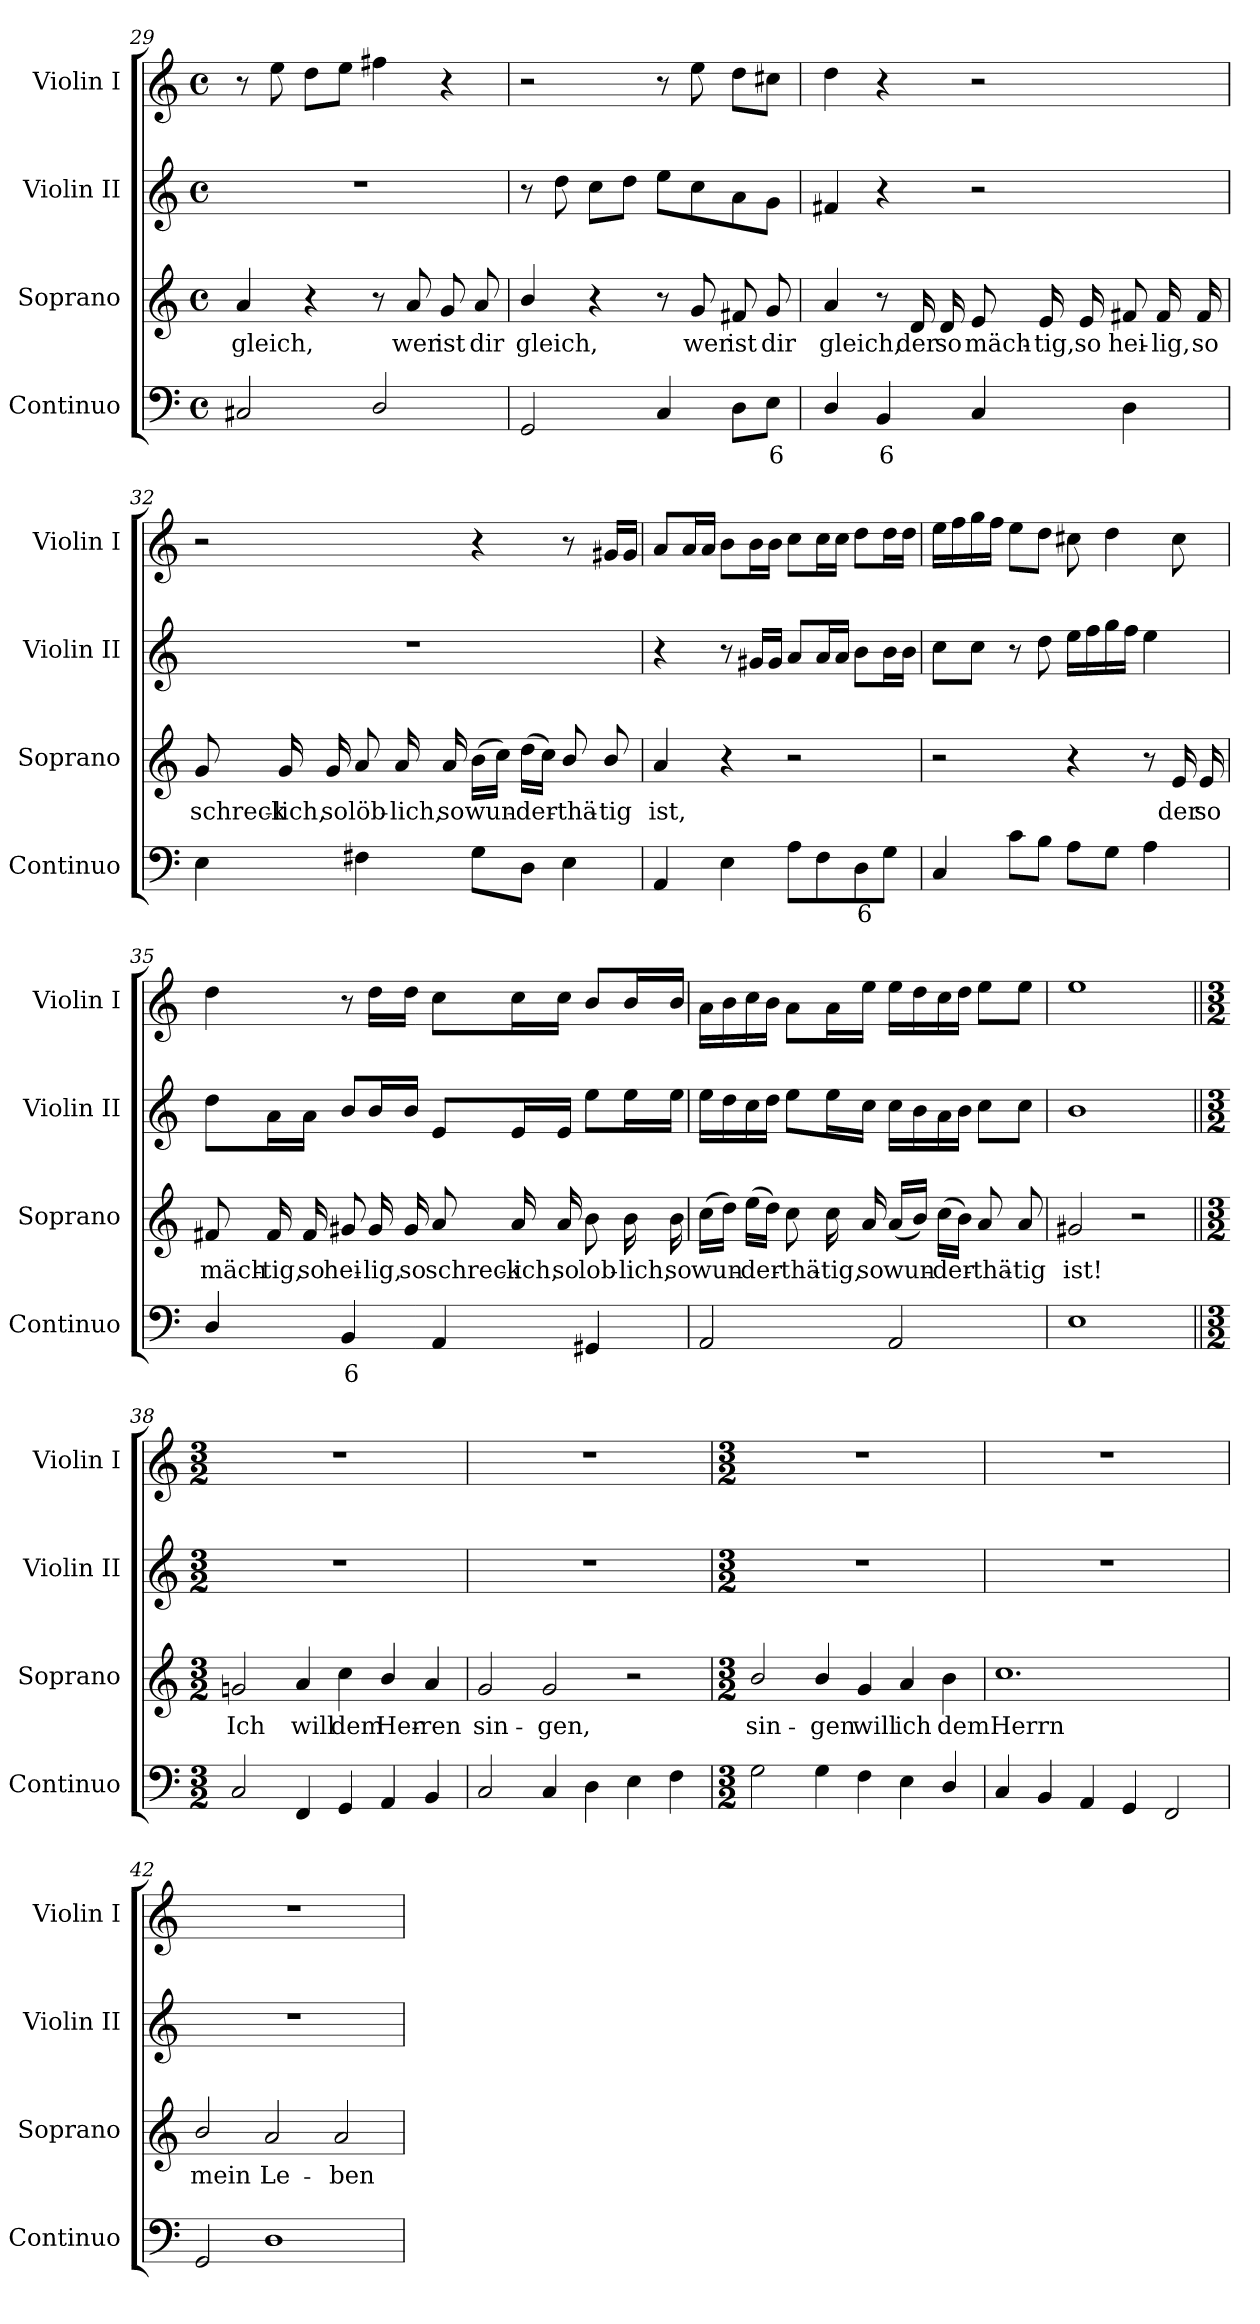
**kern	**text	**kern	**text	**kern	**kern
*part4	*part4	*part3	*part3	*part2	*part1
*staff4	*staff4	*staff3	*staff3	*staff2	*staff1
*I"Continuo	*	*I"Soprano	*	*I"Violin II	*I"Violin I
*I'Continuo	*	*I'Soprano	*	*I'Violin II	*I'Violin I
*clefF4	*	*clefG2	*	*clefG2	*clefG2
*k[]	*	*k[]	*	*k[]	*k[]
*C:	*	*C:	*	*C:	*C:
*M4/4	*	*M4/4	*	*M4/4	*M4/4
*met(c)	*	*met(c)	*	*met(c)	*met(c)
=29	=29	=29	=29	=29	=29
!	!	!	!LO:LY:b	!	!
2C#X	.	4a	gleich,	1r	8r
.	.	.	.	.	8ee
.	.	4r	.	.	8ddL
.	.	.	.	.	8eeJ
2D/	.	8r	.	.	4ff#X
!	!	!	!LO:LY:b	!	!
.	.	8a	wer	.	.
!	!	!	!LO:LY:b	!	!
.	.	8g	ist	.	4r
!	!	!	!LO:LY:b	!	!
.	.	8a	dir	.	.
=30	=30	=30	=30	=30	=30
!	!	!	!LO:LY:b	!	!
2GG	.	4b/	gleich,	8r	2r
.	.	.	.	8dd	.
.	.	4r	.	8ccL	.
.	.	.	.	8ddJ	.
4C	.	8r	.	8eeL	8r
!	!	!	!LO:LY:b	!	!
.	.	8g	wer	8cc	8ee
!	!	!	!LO:LY:b	!	!
8DL	.	8f#X	ist	8a	8ddL
!	!LO:LY:b	!	!LO:LY:b	!	!
8EJ	6	8g	dir	8gJ	8cc#XJ
!!LO:LB:g=z
=31	=31	=31	=31	=31	=31
!	!	!	!LO:LY:b	!	!
4D/	.	4a	gleich,	4f#X	4dd
!	!LO:LY:b	!	!	!	!
4BB	6	8r	.	4r	4r
!	!	!	!LO:LY:b	!	!
.	.	16d	der	.	.
!	!	!	!LO:LY:b	!	!
.	.	16d	so	.	.
!	!	!	!LO:LY:b	!	!
4C	.	8e	mäch-	2r	2r
!	!	!	!LO:LY:b	!	!
.	.	16e	-tig,	.	.
!	!	!	!LO:LY:b	!	!
.	.	16e	so	.	.
!	!	!	!LO:LY:b	!	!
4D	.	8f#X	hei-	.	.
!	!	!	!LO:LY:b	!	!
.	.	16f#	-lig,	.	.
!	!	!	!LO:LY:b	!	!
.	.	16f#	so	.	.
=32	=32	=32	=32	=32	=32
!	!	!	!LO:LY:b	!	!
4E	.	8g	schreck-	1r	2r
!	!	!	!LO:LY:b	!	!
.	.	16g	-lich,	.	.
!	!	!	!LO:LY:b	!	!
.	.	16g	so	.	.
!	!	!	!LO:LY:b	!	!
4F#X	.	8a	löb-	.	.
!	!	!	!LO:LY:b	!	!
.	.	16a	-lich,	.	.
!	!	!	!LO:LY:b	!	!
.	.	16a	so	.	.
!	!	!	!LO:LY:b	!	!
8GL	.	(>16bLL	wun-	.	4r
.	.	16ccJJ)	.	.	.
!	!	!	!LO:LY:b	!	!
8DJ	.	(>16ddLL	der-	.	.
.	.	16ccJJ)	.	.	.
!	!	!	!LO:LY:b	!	!
4E	.	8b/	thä-	.	8r
!	!	!	!LO:LY:b	!	!
.	.	8b/	-tig	.	16g#XLL
.	.	.	.	.	16g#JJ
!!LO:LB:g=z
=33	=33	=33	=33	=33	=33
!	!	!	!LO:LY:b	!	!
4AA	.	4a	ist,	4r	8aL
.	.	.	.	.	16aL
.	.	.	.	.	16aJJ
4E	.	4r	.	8r	8bL
.	.	.	.	16g#XLL	16bL
.	.	.	.	16g#JJ	16bJJ
8AL	.	2r	.	8aL	8ccL
8F	.	.	.	16aL	16ccL
.	.	.	.	16aJJ	16ccJJ
!	!LO:LY:b	!	!	!	!
8D	6	.	.	8bL	8ddL
8GJ	.	.	.	16bL	16ddL
.	.	.	.	16bJJ	16ddJJ
=34	=34	=34	=34	=34	=34
4C	.	2r	.	8ccL	16eeLL
.	.	.	.	.	16ff
.	.	.	.	8ccJ	16gg
.	.	.	.	.	16ffJJ
8cL	.	.	.	8r	8eeL
8BJ	.	.	.	8dd	8ddJ
8AL	.	4r	.	16eeLL	8cc#X
.	.	.	.	16ff	.
8GJ	.	.	.	16gg	4dd
.	.	.	.	16ffJJ	.
4A	.	8r	.	4ee	.
!	!	!	!LO:LY:b	!	!
.	.	16e	der	.	8cc#
!	!	!	!LO:LY:b	!	!
.	.	16e	so	.	.
=35	=35	=35	=35	=35	=35
!	!	!	!LO:LY:b	!	!
4D/	.	8f#X	mäch-	8ddL	4dd
!	!	!	!LO:LY:b	!	!
.	.	16f#	-tig,	16aL	.
!	!	!	!LO:LY:b	!	!
.	.	16f#	so	16aJJ	.
!	!LO:LY:b	!	!LO:LY:b	!	!
4BB	6	8g#X	hei-	8b/L	8r
!	!	!	!LO:LY:b	!	!
.	.	16g#	-lig,	16b/L	16ddLL
!	!	!	!LO:LY:b	!	!
.	.	16g#	so	16b/JJ	16ddJJ
!	!	!	!LO:LY:b	!	!
4AA	.	8a	schreck-	8eL	8ccL
!	!	!	!LO:LY:b	!	!
.	.	16a	-lich,	16eL	16ccL
!	!	!	!LO:LY:b	!	!
.	.	16a	so	16eJJ	16ccJJ
!	!	!	!LO:LY:b	!	!
4GG#X	.	8b	lob-	8eeL	8b/L
!	!	!	!LO:LY:b	!	!
.	.	16b	-lich,	16eeL	16b/L
!	!	!	!LO:LY:b	!	!
.	.	16b	so	16eeJJ	16b/JJ
!!LO:LB:g=z
=36	=36	=36	=36	=36	=36
!	!	!	!LO:LY:b	!	!
2AA	.	(>16ccLL	wun-	16eeLL	16aLL
.	.	16ddJJ)	.	16dd	16b
!	!	!	!LO:LY:b	!	!
.	.	(>16eeLL	der-	16cc	16cc
.	.	16ddJJ)	.	16ddJJ	16bJJ
!	!	!	!LO:LY:b	!	!
.	.	8cc	thä-	8eeL	8aL
!	!	!	!LO:LY:b	!	!
.	.	16cc	-tig,	16eeL	16aL
!	!	!	!LO:LY:b	!	!
.	.	16a	so	16ccJJ	16eeJJ
!	!	!	!LO:LY:b	!	!
2AA	.	(<16aLL	wun-	16ccLL	16eeLL
.	.	16bJJ)	.	16b	16dd
!	!	!	!LO:LY:b	!	!
.	.	(>16ccLL	der-	16a	16cc
.	.	16bJJ)	.	16bJJ	16ddJJ
!	!	!	!LO:LY:b	!	!
.	.	8a	thä-	8ccL	8eeL
!	!	!	!LO:LY:b	!	!
.	.	8a	-tig	8ccJ	8eeJ
=37	=37	=37	=37	=37	=37
!	!	!	!LO:LY:b	!	!
1E	.	2g#X	ist!	1b	1ee
.	.	2r	.	.	.
=38||	=38||	=38||	=38||	=38||	=38||
*M3/2	*	*M3/2	*	*M3/2	*M3/2
!	!	!	!LO:LY:b	!LO:N:vis=1	!LO:N:vis=1
2C	.	2gn	Ich	1.r	1.r
!	!	!	!LO:LY:b	!	!
4FF	.	4a	will	.	.
!	!	!	!LO:LY:b	!	!
4GG	.	4cc	dem	.	.
!	!	!	!LO:LY:b	!	!
4AA	.	4b/	Her-	.	.
!	!	!	!LO:LY:b	!	!
4BB	.	4a	-ren	.	.
=39	=39	=39	=39	=39	=39
!	!	!	!LO:LY:b	!LO:N:vis=1	!LO:N:vis=1
2C	.	2g	sin-	1.r	1.r
!	!	!	!LO:LY:b	!	!
4C	.	2g	-gen,	.	.
4D	.	.	.	.	.
4E	.	2r	.	.	.
4F	.	.	.	.	.
!!LO:LB:g=z
=40	=40	=40	=40	=40	=40
*M3/2	*	*M3/2	*	*M3/2	*M3/2
!	!	!	!LO:LY:b	!	!
2G	.	2b/	sin-	1.r	1.r
!	!	!	!LO:LY:b	!	!
4G	.	4b/	-gen	.	.
!	!	!	!LO:LY:b	!	!
4F	.	4g	will	.	.
!	!	!	!LO:LY:b	!	!
4E	.	4a	ich	.	.
!	!	!	!LO:LY:b	!	!
4D/	.	4b	dem	.	.
=41	=41	=41	=41	=41	=41
!	!	!	!LO:LY:b	!	!
4C	.	1.cc	Herrn	1.r	1.r
4BB	.	.	.	.	.
4AA	.	.	.	.	.
4GG	.	.	.	.	.
2FF	.	.	.	.	.
=42	=42	=42	=42	=42	=42
!	!	!	!LO:LY:b	!	!
2GG	.	2b/	mein	1.r	1.r
!	!	!	!LO:LY:b	!	!
1D	.	2a	Le-	.	.
!	!	!	!LO:LY:b	!	!
.	.	2a	-ben	.	.
=	=	=	=	=	=
*-	*-	*-	*-	*-	*-
